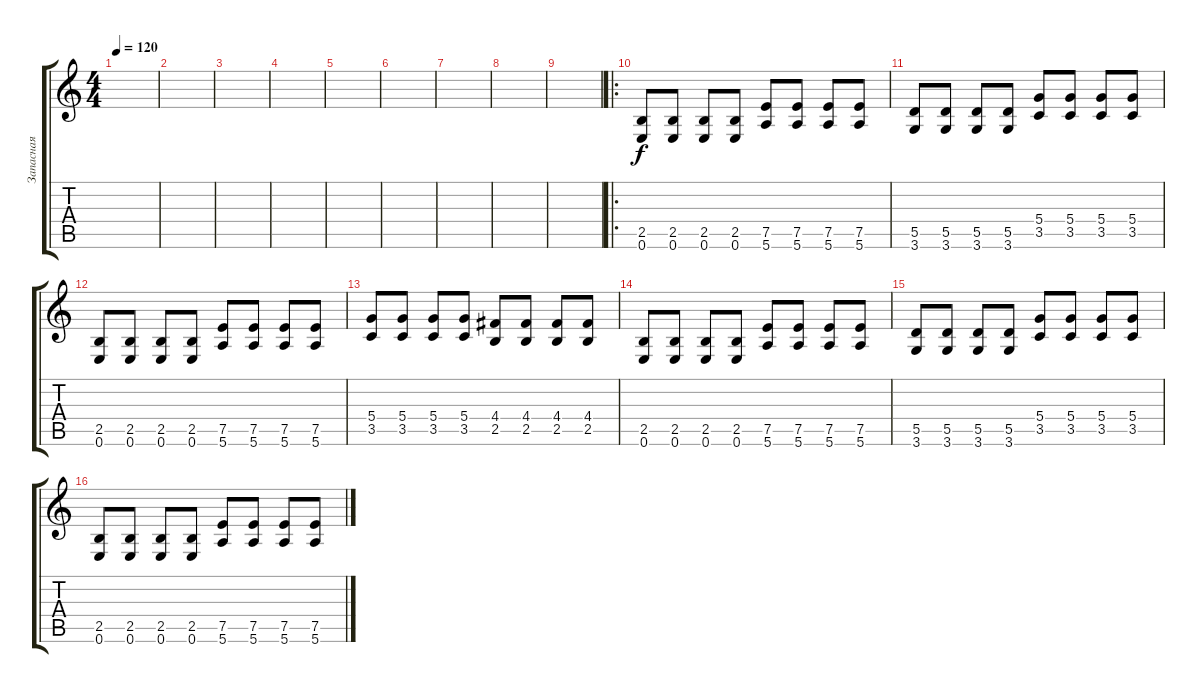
\track ("Запасная  гитара(ВЫЫЫБЫЛЛЛ)" "Запасная  ") {instrument distortionguitar}
\staff {score tabs}
\tuning (E4 B3 G3 D3 A2 E2) {hide}
\ts (4 4)
\tempo 120
\clef g2
\ks c
|
|
|
|
|
|
|
|
|
\ro
(2.5 0.6).8 (2.5 0.6).8 (2.5 0.6).8 (2.5 0.6).8 (7.5 5.6).8 (7.5 5.6).8 (7.5 5.6).8 (7.5 5.6).8 |
(5.5 3.6).8 (5.5 3.6).8 (5.5 3.6).8 (5.5 3.6).8 (5.4 3.5).8 (5.4 3.5).8 (5.4 3.5).8 (5.4 3.5).8 |
(2.5 0.6).8 (2.5 0.6).8 (2.5 0.6).8 (2.5 0.6).8 (7.5 5.6).8 (7.5 5.6).8 (7.5 5.6).8 (7.5 5.6).8 |
(5.4 3.5).8 (5.4 3.5).8 (5.4 3.5).8 (5.4 3.5).8 (4.4 2.5).8 (4.4 2.5).8 (4.4 2.5).8 (4.4 2.5).8 |
(2.5 0.6).8 (2.5 0.6).8 (2.5 0.6).8 (2.5 0.6).8 (7.5 5.6).8 (7.5 5.6).8 (7.5 5.6).8 (7.5 5.6).8 |
(5.5 3.6).8 (5.5 3.6).8 (5.5 3.6).8 (5.5 3.6).8 (5.4 3.5).8 (5.4 3.5).8 (5.4 3.5).8 (5.4 3.5).8 |
(2.5 0.6).8 (2.5 0.6).8 (2.5 0.6).8 (2.5 0.6).8 (7.5 5.6).8 (7.5 5.6).8 (7.5 5.6).8 (7.5 5.6).8
